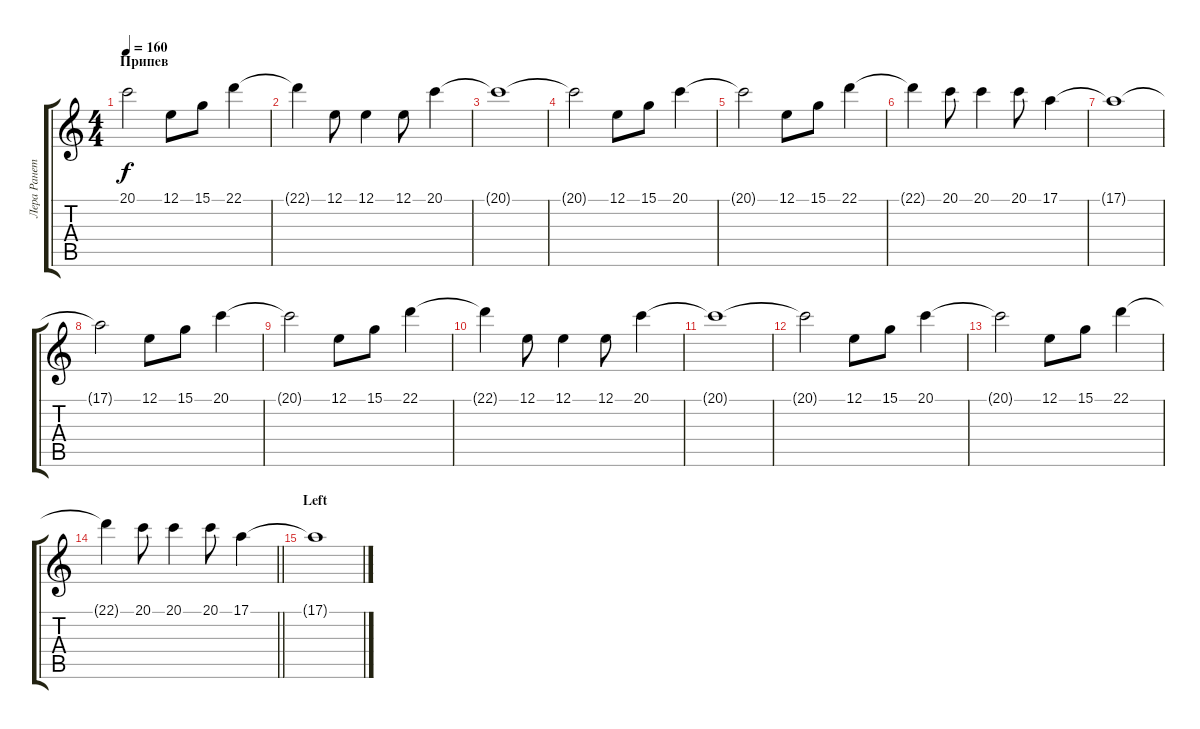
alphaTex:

\track ("Лера Ранетка" "Лера Ранет") {mute instrument violin}
\staff {score tabs}
\tuning (E4 B3 G3 D3 A2 E2) {hide}
\ts (4 4)
\section ("" "Припев")
\tempo 160
\clef g2
\ks c
20.1{t}.2{dy f} 12.1.8 15.1.8 22.1.4 |
22.1{t}.4 12.1.8 12.1.4 12.1.8 20.1.4 |
20.1{t}.1 |
20.1{t}.2 12.1.8 15.1.8 20.1.4 |
20.1{t}.2 12.1.8 15.1.8 22.1.4 |
22.1{t}.4 20.1.8 20.1.4 20.1.8 17.1.4 |
17.1{t}.1 |
17.1{t}.2 12.1.8 15.1.8 20.1.4 |
20.1{t}.2 12.1.8 15.1.8 22.1.4 |
22.1{t}.4 12.1.8 12.1.4 12.1.8 20.1.4 |
20.1{t}.1 |
20.1{t}.2 12.1.8 15.1.8 20.1.4 |
20.1{t}.2 12.1.8 15.1.8 22.1.4 |
\barLineRight lightlight
22.1{t}.4 20.1.8 20.1.4 20.1.8 17.1.4 |
\section ("" "Left")
17.1{t}.1
